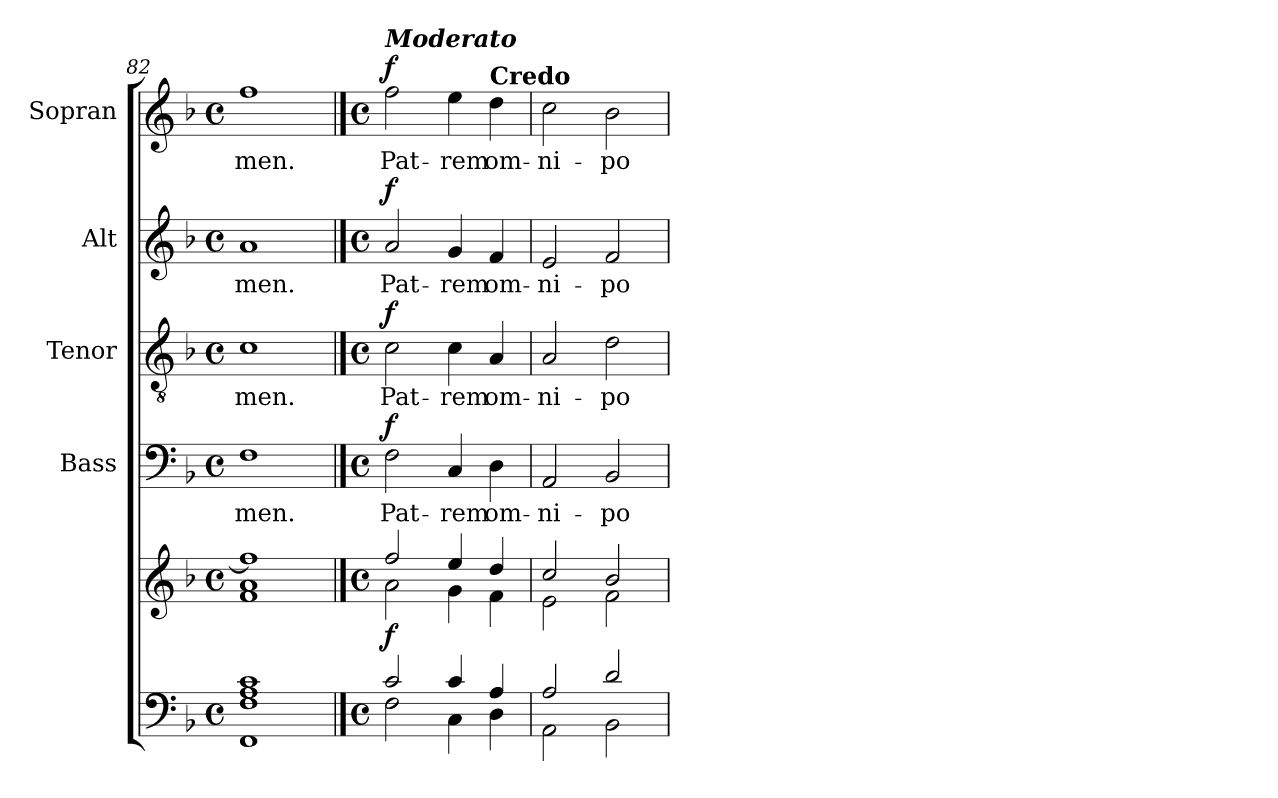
**kern	**kern	**dynam	**kern	**text	**dynam	**kern	**text	**dynam	**kern	**text	**dynam	**kern	**text	**dynam
*part5	*part5	*part5	*part4	*part4	*part4	*part3	*part3	*part3	*part2	*part2	*part2	*part1	*part1	*part1
*staff6	*staff5	*staff5/6	*staff4	*staff4	*staff4	*staff3	*staff3	*staff3	*staff2	*staff2	*staff2	*staff1	*staff1	*staff1
*	*	*	*I"Bass	*	*	*I"Tenor	*	*	*I"Alt	*	*	*I"Sopran	*	*
*	*	*	*I'B.	*	*	*I'T.	*	*	*I'A.	*	*	*I'S.	*	*
*clefF4	*clefG2	*	*clefF4	*	*	*clefGv2	*	*	*clefG2	*	*	*clefG2	*	*
*k[b-]	*k[b-]	*	*k[b-]	*	*	*k[b-]	*	*	*k[b-]	*	*	*k[b-]	*	*
*F:	*F:	*	*F:	*	*	*F:	*	*	*F:	*	*	*F:	*	*
*M4/4	*M4/4	*	*M4/4	*	*	*M4/4	*	*	*M4/4	*	*	*M4/4	*	*
*met(c)	*met(c)	*	*met(c)	*	*	*met(c)	*	*	*met(c)	*	*	*met(c)	*	*
=82	=82	=82	=82	=82	=82	=82	=82	=82	=82	=82	=82	=82	=82	=82
*^	*^	*	*	*	*	*	*	*	*	*	*	*	*	*
!	!	!	!	!	!	!LO:LY:b	!	!	!LO:LY:b	!	!	!LO:LY:b	!	!	!LO:LY:b	!
1A 1c	1FF 1F	1ff]	1f 1a	.	1F	-men.	.	1c	-men.	.	1a	-men.	.	1ff	-men.	.
!!LO:PB:g=z
==83	==83	==83	==83	==83	==83	==83	==83	==83	==83	==83	==83	==83	==83	==83	==83	==83
*M4/4	*	*M4/4	*	*	*M4/4	*	*	*M4/4	*	*	*M4/4	*	*	*M4/4	*	*
*met(c)	*	*met(c)	*	*	*met(c)	*	*	*met(c)	*	*	*met(c)	*	*	*met(c)	*	*
!	!	!	!	!	!	!	!	!	!	!	!	!	!	!LO:TX:a:Bi:t=Moderato	!	!
!	!	!	!	!LO:DY:b	!	!LO:LY:b	!LO:DY:a	!	!LO:LY:b	!LO:DY:a	!	!LO:LY:b	!LO:DY:a	!	!LO:LY:b	!LO:DY:a
2c/	2F\	2ff/	2a\	f	2F\	Pat-	f	2c\	Pat-	f	2a/	Pat-	f	2ff\	Pat-	f
!	!	!	!	!	!	!LO:LY:b	!	!	!LO:LY:b	!	!	!LO:LY:b	!	!	!LO:LY:b	!
4c/	4C\	4ee/	4g\	.	4C/	-rem	.	4c\	-rem	.	4g/	-rem	.	4ee\	-rem	.
!	!	!	!	!	!	!	!	!	!	!	!	!	!	!LO:TX:a:B:t=Credo	!	!
!	!	!	!	!	!	!LO:LY:b	!	!	!LO:LY:b	!	!	!LO:LY:b	!	!	!LO:LY:b	!
4A/	4D\	4dd/	4f\	.	4D\	om-	.	4A/	om-	.	4f/	om-	.	4dd\	om-	.
=84	=84	=84	=84	=84	=84	=84	=84	=84	=84	=84	=84	=84	=84	=84	=84	=84
!	!	!	!	!	!	!LO:LY:b	!	!	!LO:LY:b	!	!	!LO:LY:b	!	!	!LO:LY:b	!
2A/	2AA\	2cc/	2e\	.	2AA/	-ni-	.	2A/	-ni-	.	2e/	-ni-	.	2cc\	-ni-	.
!	!	!	!	!	!	!LO:LY:b	!	!	!LO:LY:b	!	!	!LO:LY:b	!	!	!LO:LY:b	!
2d/	2BB-\	2b-/	2f\	.	2BB-/	-po-	.	2d\	-po-	.	2f/	-po-	.	2b-\	-po-	.
*v	*v	*	*	*	*	*	*	*	*	*	*	*	*	*	*	*
*	*v	*v	*	*	*	*	*	*	*	*	*	*	*	*	*
=	=	=	=	=	=	=	=	=	=	=	=	=	=	=
*-	*-	*-	*-	*-	*-	*-	*-	*-	*-	*-	*-	*-	*-	*-
